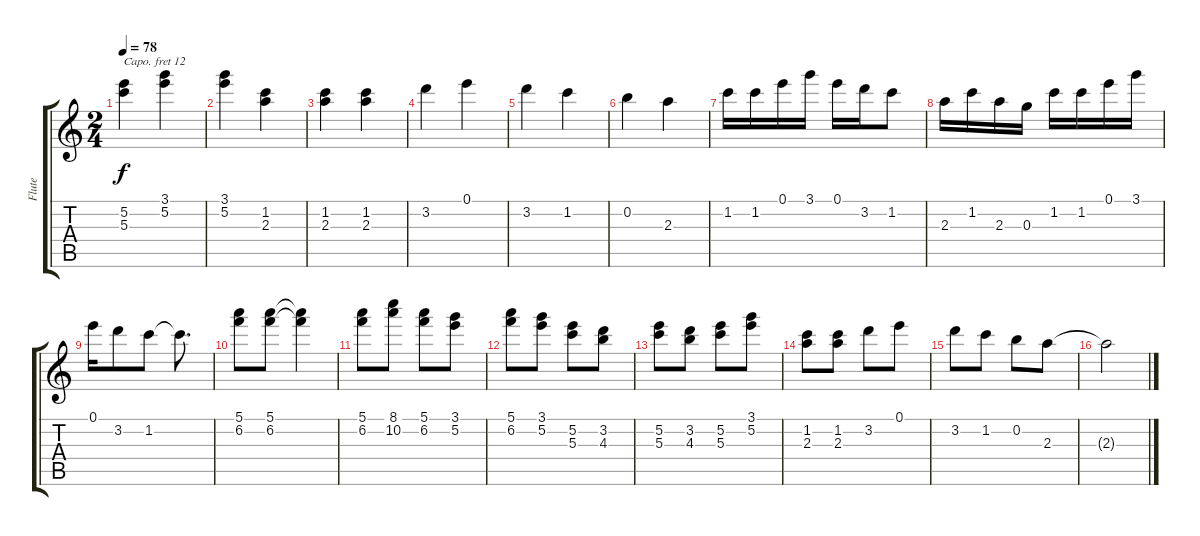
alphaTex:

\track ("Flute" "Flute") {instrument overdrivenguitar}
\staff {score tabs}
\capo 12
\tuning (E4 B3 G3 D3 A2 E2) {hide}
\ts (2 4)
\tempo 78
\clef g2
\ks c
(5.2 5.3).4{dy f} (3.1 5.2).4 |
(3.1 5.2).4 (1.2 2.3).4 |
(1.2 2.3).4 (1.2 2.3).4 |
3.2.4 0.1.4 |
3.2.4 1.2.4 |
0.2.4 2.3.4 |
1.2.16 1.2.16 0.1.16 3.1.16 0.1.16 3.2.16 1.2.8 |
2.3.16 1.2.16 2.3.16 0.3.16 1.2.16 1.2.16 0.1.16 3.1.16 |
0.1.16 3.2.8 1.2.8 1.2{t}.8{d} |
(5.1 6.2).8 (5.1 6.2).8 (5.1{t} 6.2{t}).4 |
(5.1 6.2).8 (8.1 10.2).8 (5.1 6.2).8 (3.1 5.2).8 |
(5.1 6.2).8 (3.1 5.2).8 (5.2 5.3).8 (3.2 4.3).8 |
(5.2 5.3).8 (3.2 4.3).8 (5.2 5.3).8 (3.1 5.2).8 |
(1.2 2.3).8 (1.2 2.3).8 3.2.8 0.1.8 |
3.2.8 1.2.8 0.2.8 2.3.8 |
2.3{t}.2
